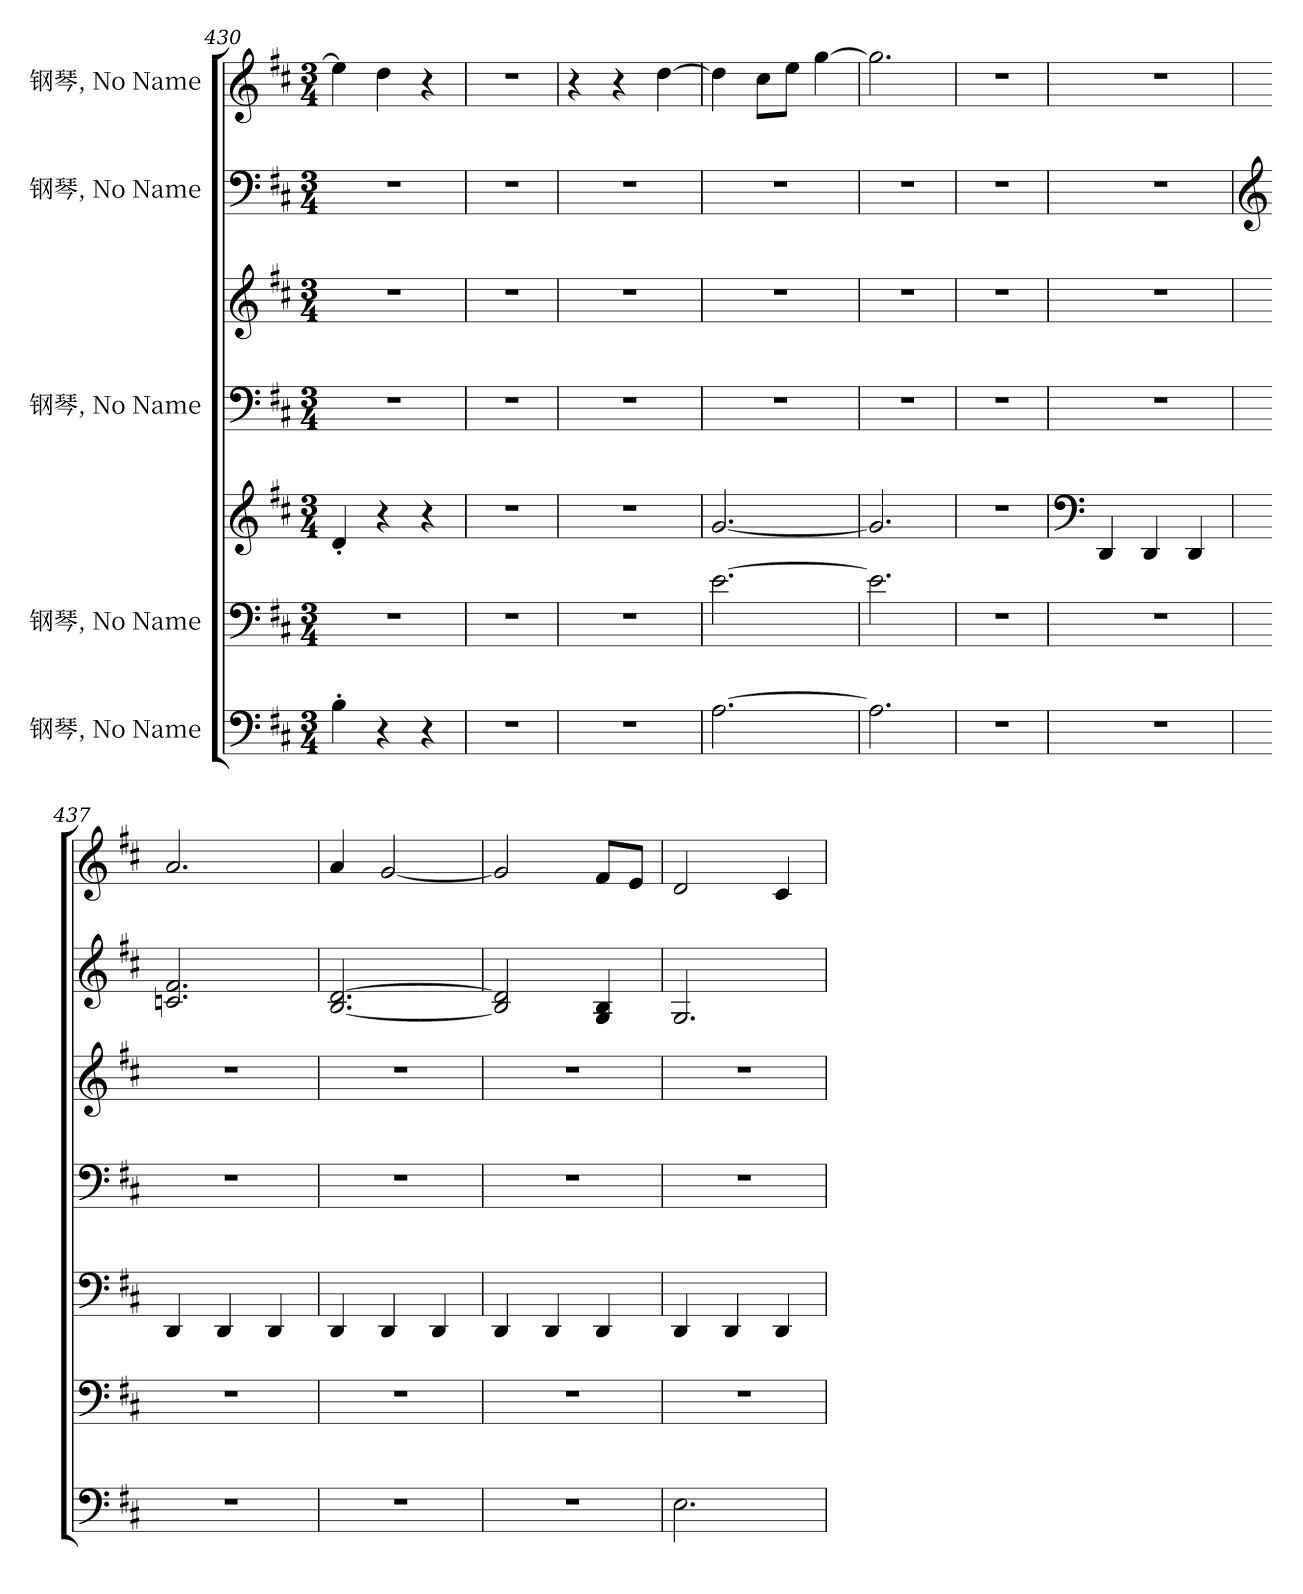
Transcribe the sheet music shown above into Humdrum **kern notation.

**kern	**kern	**kern	**kern	**kern	**kern	**kern
*part5	*part4	*part4	*part3	*part3	*part2	*part1
*staff7	*staff6	*staff5	*staff4	*staff3	*staff2	*staff1
*I"钢琴, No Name	*I"钢琴, No Name	*	*I"钢琴, No Name	*	*I"钢琴, No Name	*I"钢琴, No Name
*clefF4	*clefF4	*clefG2	*clefF4	*clefG2	*clefF4	*clefG2
*k[f#c#]	*k[f#c#]	*k[f#c#]	*k[f#c#]	*k[f#c#]	*k[f#c#]	*k[f#c#]
*M3/4	*M3/4	*M3/4	*M3/4	*M3/4	*M3/4	*M3/4
*MM179	*MM179	*MM179	*MM179	*MM179	*MM179	*MM179
=430	=430	=430	=430	=430	=430	=430
4B'\	2.r	4d'/	2.r	2.r	2.r	4ee\]
4r	.	4r	.	.	.	4dd\
4r	.	4r	.	.	.	4r
!!LO:PB:g=z
=431	=431	=431	=431	=431	=431	=431
*	*	*	*	*	*	*MM120
2.r	2.r	2.r	2.r	2.r	2.r	2.r
=432	=432	=432	=432	=432	=432	=432
2.r	2.r	2.r	2.r	2.r	2.r	4r
.	.	.	.	.	.	4r
*	*	*	*	*	*	*MM149
.	.	.	.	.	.	[4dd\
=433	=433	=433	=433	=433	=433	=433
[2.A\	[2.e\	[2.g/	2.r	2.r	2.r	4dd\]
.	.	.	.	.	.	8cc#\L
.	.	.	.	.	.	8ee\J
*	*	*	*	*	*	*MM111
.	.	.	.	.	.	[4gg\
=434	=434	=434	=434	=434	=434	=434
2.A\]	2.e\]	2.g/]	2.r	2.r	2.r	2.gg\]
=435	=435	=435	=435	=435	=435	=435
2.r	2.r	2.r	2.r	2.r	2.r	2.r
=436	=436	=436	=436	=436	=436	=436
*	*	*clefF4	*	*	*	*
*	*	*	*	*	*	*MM199
2.r	2.r	4DD/	2.r	2.r	2.r	2.r
.	.	4DD/	.	.	.	.
.	.	4DD/	.	.	.	.
=437	=437	=437	=437	=437	=437	=437
*	*	*	*	*	*clefG2	*
*	*	*	*	*	*	*MM199
2.r	2.r	4DD/	2.r	2.r	2.cn/ 2.f#/	2.a/
.	.	4DD/	.	.	.	.
.	.	4DD/	.	.	.	.
=438	=438	=438	=438	=438	=438	=438
2.r	2.r	4DD/	2.r	2.r	[2.B/ [2.d/	4a/
.	.	4DD/	.	.	.	[2g/
.	.	4DD/	.	.	.	.
=439	=439	=439	=439	=439	=439	=439
2.r	2.r	4DD/	2.r	2.r	2B/] 2d/]	2g/]
.	.	4DD/	.	.	.	.
.	.	4DD/	.	.	4G/ 4B/	8f#/L
.	.	.	.	.	.	8e/J
!!LO:PB:g=z
=440	=440	=440	=440	=440	=440	=440
2.E\	2.r	4DD/	2.r	2.r	2.G/	2d/
.	.	4DD/	.	.	.	.
.	.	4DD/	.	.	.	4c#/
=	=	=	=	=	=	=
*-	*-	*-	*-	*-	*-	*-
